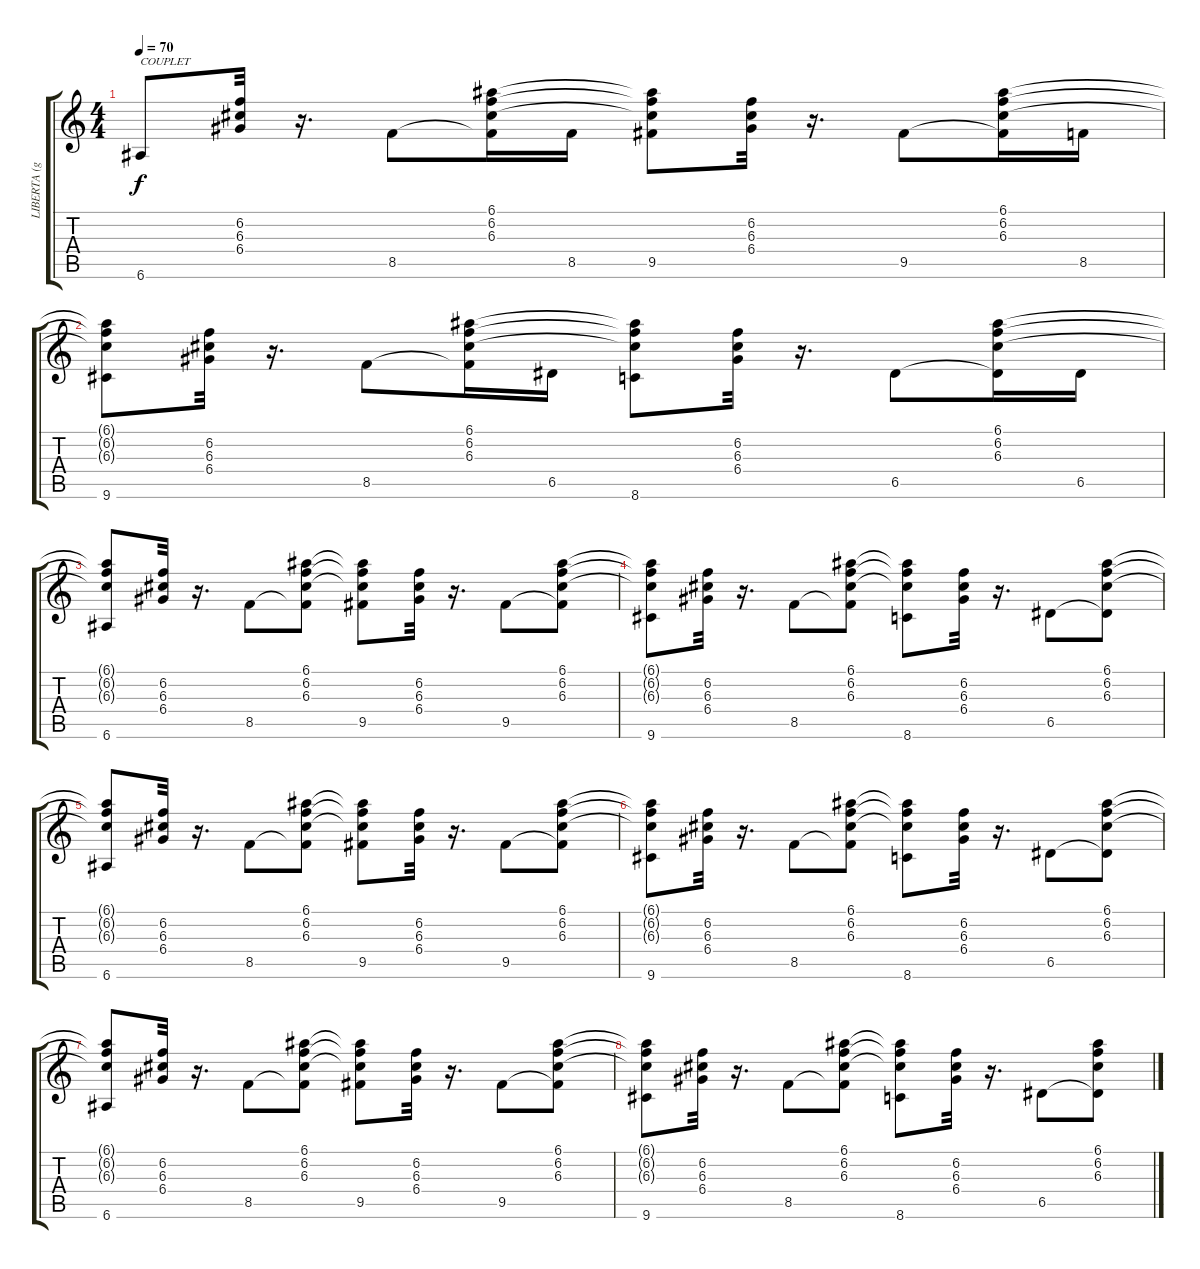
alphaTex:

\track ("LIBERTA (guitare 1)" "LIBERTA (g") {instrument acousticguitarnylon}
\staff {score tabs}
\tuning (E4 B3 G3 D3 A2 E2) {hide}
\ts (4 4)
\tempo 70
\clef g2
\ks c
6.6.8{txt "COUPLET" dy f} (6.2 6.3 6.4).32 r.16{d} 8.5.8 (6.1 6.2 6.3 8.5{t}).16 8.5.16 (6.1{t} 6.2{t} 6.3{t} 9.5).8 (6.2 6.3 6.4).32 r.16{d} 9.5.8 (6.1 6.2 6.3 9.5{t}).16 8.5.16 |
(6.1{t} 6.2{t} 6.3{t} 9.6).8 (6.2 6.3 6.4).32 r.16{d} 8.5.8 (6.1 6.2 6.3 8.5{t}).16 6.5.16 (6.1{t} 6.2{t} 6.3{t} 8.6).8 (6.2 6.3 6.4).32 r.16{d} 6.5.8 (6.1 6.2 6.3 6.5{t}).16 6.5.16 |
(6.1{t} 6.2{t} 6.3{t} 6.6).8 (6.2 6.3 6.4).32 r.16{d} 8.5.8 (6.1 6.2 6.3 8.5{t}).8 (6.1{t} 6.2{t} 6.3{t} 9.5).8 (6.2 6.3 6.4).32 r.16{d} 9.5.8 (6.1 6.2 6.3 9.5{t}).8 |
(6.1{t} 6.2{t} 6.3{t} 9.6).8 (6.2 6.3 6.4).32 r.16{d} 8.5.8 (6.1 6.2 6.3 8.5{t}).8 (6.1{t} 6.2{t} 6.3{t} 8.6).8 (6.2 6.3 6.4).32 r.16{d} 6.5.8 (6.1 6.2 6.3 6.5{t}).8 |
(6.1{t} 6.2{t} 6.3{t} 6.6).8 (6.2 6.3 6.4).32 r.16{d} 8.5.8 (6.1 6.2 6.3 8.5{t}).8 (6.1{t} 6.2{t} 6.3{t} 9.5).8 (6.2 6.3 6.4).32 r.16{d} 9.5.8 (6.1 6.2 6.3 9.5{t}).8 |
(6.1{t} 6.2{t} 6.3{t} 9.6).8 (6.2 6.3 6.4).32 r.16{d} 8.5.8 (6.1 6.2 6.3 8.5{t}).8 (6.1{t} 6.2{t} 6.3{t} 8.6).8 (6.2 6.3 6.4).32 r.16{d} 6.5.8 (6.1 6.2 6.3 6.5{t}).8 |
(6.1{t} 6.2{t} 6.3{t} 6.6).8 (6.2 6.3 6.4).32 r.16{d} 8.5.8 (6.1 6.2 6.3 8.5{t}).8 (6.1{t} 6.2{t} 6.3{t} 9.5).8 (6.2 6.3 6.4).32 r.16{d} 9.5.8 (6.1 6.2 6.3 9.5{t}).8 |
(6.1{t} 6.2{t} 6.3{t} 9.6).8 (6.2 6.3 6.4).32 r.16{d} 8.5.8 (6.1 6.2 6.3 8.5{t}).8 (6.1{t} 6.2{t} 6.3{t} 8.6).8 (6.2 6.3 6.4).32 r.16{d} 6.5.8 (6.1 6.2 6.3 6.5{t}).8
